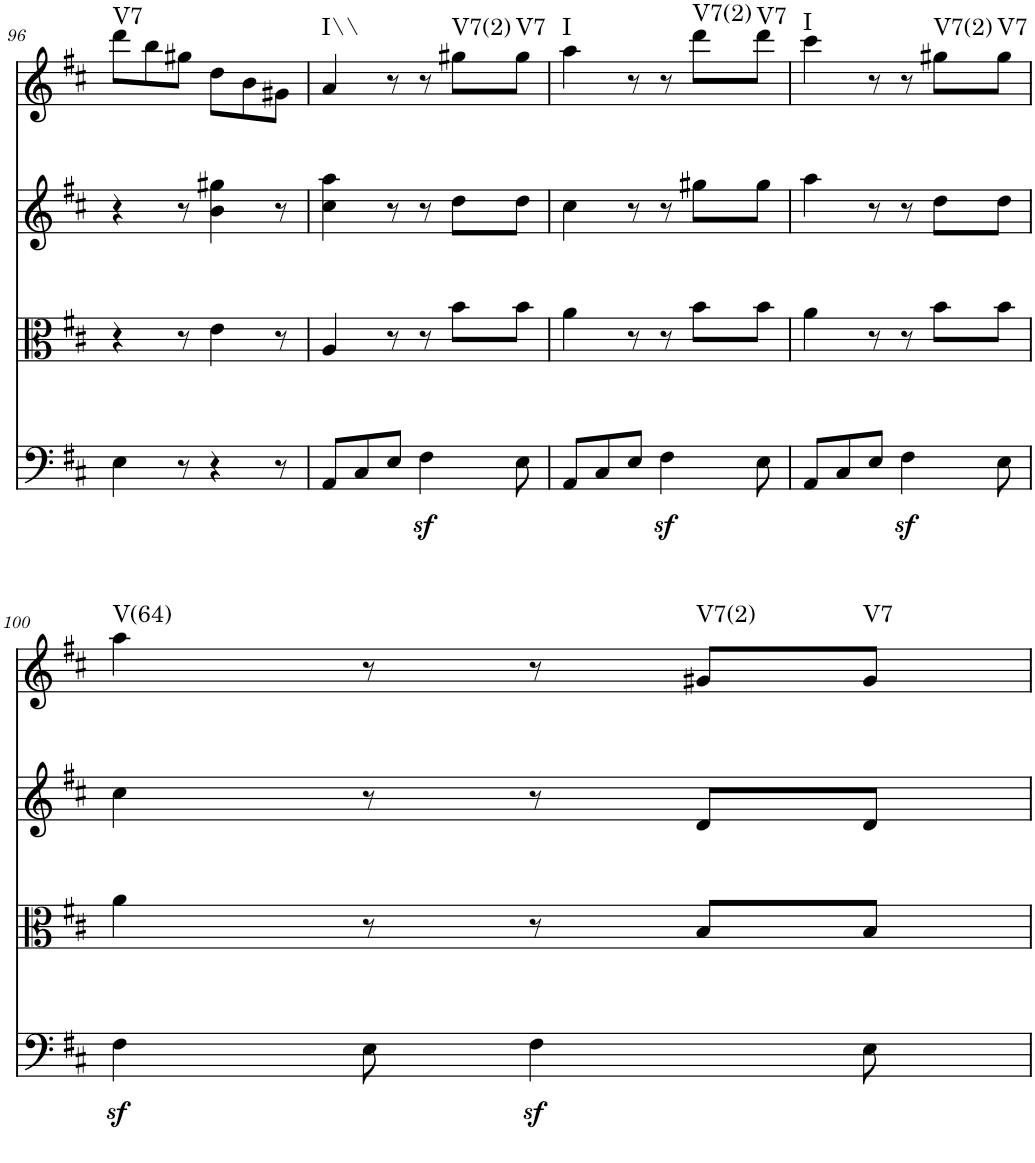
**kern	**kern	**kern	**kern	**harte
*part4	*part3	*part2	*part1	*part1
*staff4	*staff3	*staff2	*staff1	*
*I"Violoncello	*I"Viola	*I"Violin II	*I"Violin I	*
*I'Vc	*I'Vla	*I'Vln	*I'Vln	*
!!LO:PB:g=z
*clefF4	*clefC3	*clefG2	*clefG2	*
*k[f#c#]	*k[f#c#]	*k[f#c#]	*k[f#c#]	*
*M6/8	*M6/8	*M6/8	*M6/8	*
=96	=96	=96	=96	=96
!	!	!	!	!LO:H:kt=V7
4E\	4r	4r	8ddd\L	N
.	.	.	8bb\	.
8r	8r	8r	8gg#X\J	.
4r	4e\	4b\ 4gg#X\	8dd\L	.
.	.	.	8b\	.
8r	8r	8r	8g#X\J	.
=97	=97	=97	=97	=97
!	!	!	!	!LO:H:kt=I\\
8AA/L	4A/	4cc#\ 4aa\	4a/	N
8C#/	.	.	.	.
8E/J	8r	8r	8r	.
4F#z<\	8r	8r	8r	.
!	!	!	!	!LO:H:kt=V7(2)
.	8b\L	8dd\L	8gg#X\L	N
!	!	!	!	!LO:H:kt=V7
8E\	8b\J	8dd\J	8gg#\J	N
=98	=98	=98	=98	=98
!	!	!	!	!LO:H:kt=I
8AA/L	4a\	4cc#\	4aa\	N
8C#/	.	.	.	.
8E/J	8r	8r	8r	.
4F#z<\	8r	8r	8r	.
!	!	!	!	!LO:H:kt=V7(2)
.	8b\L	8gg#X\L	8ddd\L	N
!	!	!	!	!LO:H:kt=V7
8E\	8b\J	8gg#\J	8ddd\J	N
=99	=99	=99	=99	=99
!	!	!	!	!LO:H:kt=I
8AA/L	4a\	4aa\	4ccc#\	N
8C#/	.	.	.	.
8E/J	8r	8r	8r	.
4F#z<\	8r	8r	8r	.
!	!	!	!	!LO:H:kt=V7(2)
.	8b\L	8dd\L	8gg#X\L	N
!	!	!	!	!LO:H:kt=V7
8E\	8b\J	8dd\J	8gg#\J	N
!!LO:LB:g=z
=100	=100	=100	=100	=100
!	!	!	!	!LO:H:kt=V(64)
4F#z<\	4a\	4cc#\	4aa\	N
8E\	8r	8r	8r	.
4F#z<\	8r	8r	8r	.
!	!	!	!	!LO:H:kt=V7(2)
.	8B/L	8d/L	8g#X/L	N
!	!	!	!	!LO:H:kt=V7
8E\	8B/J	8d/J	8g#/J	N
=	=	=	=	=
*-	*-	*-	*-	*-
